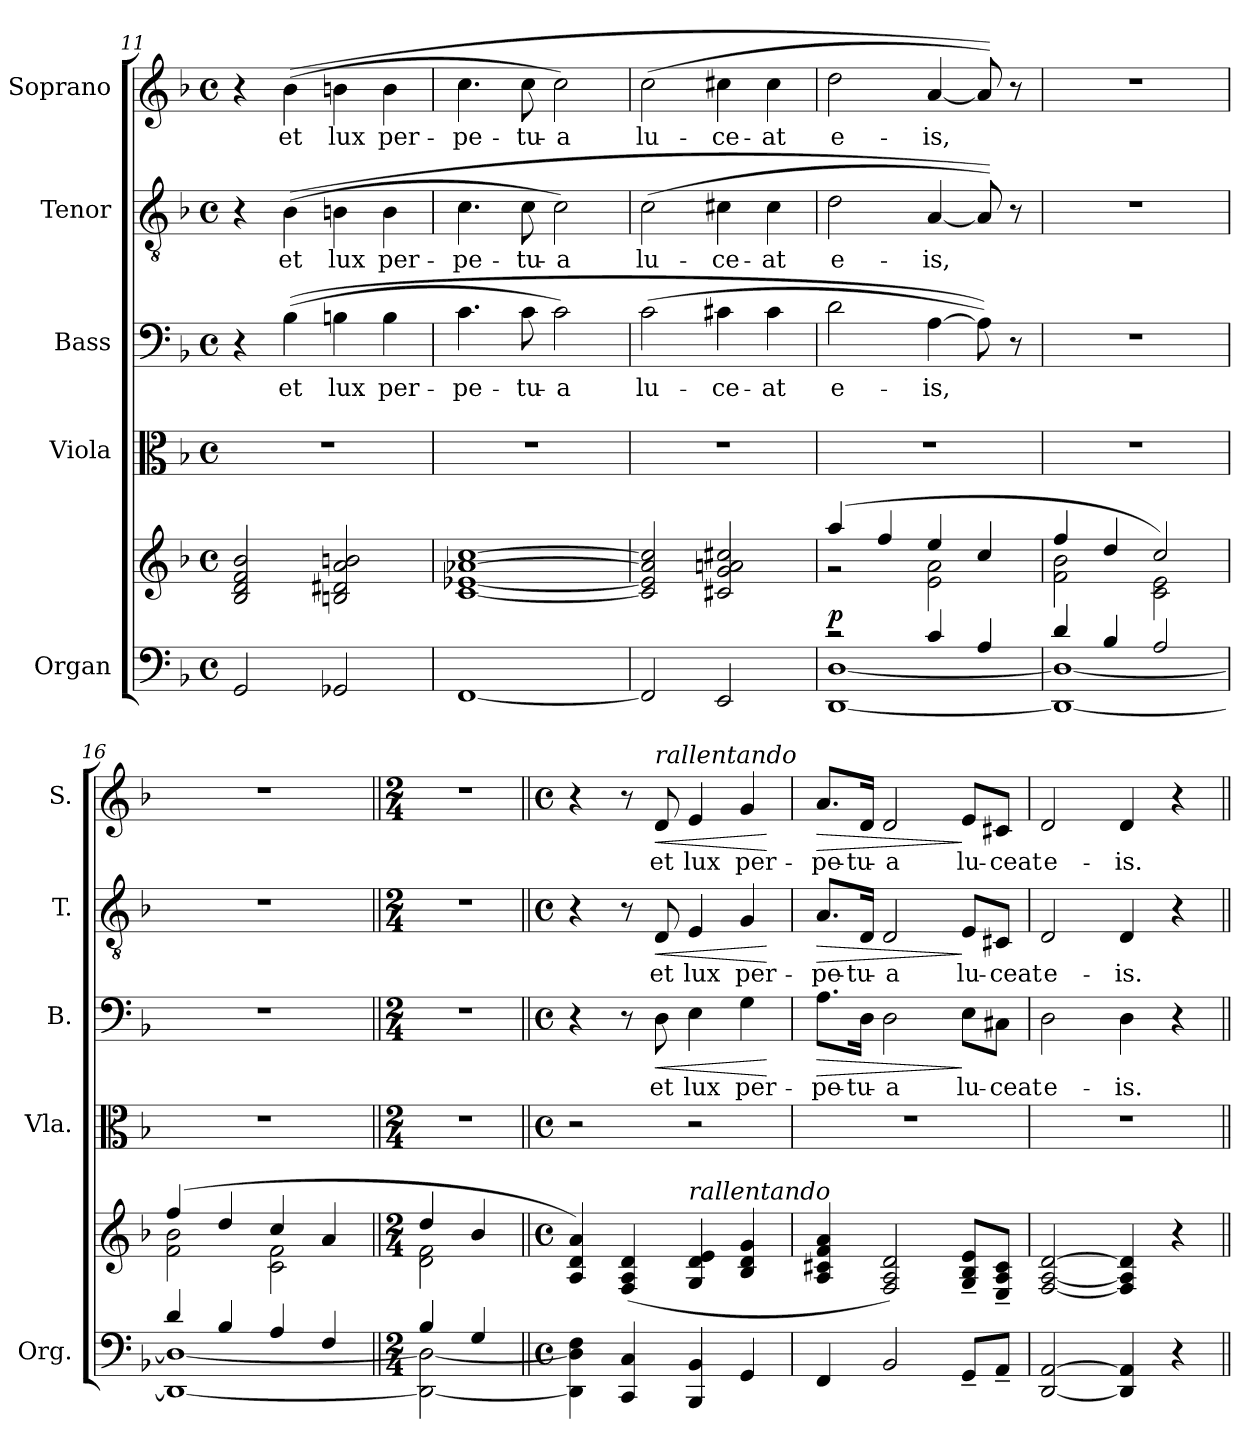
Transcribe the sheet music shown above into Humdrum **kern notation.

**kern	**kern	**dynam	**kern	**kern	**text	**dynam	**kern	**text	**dynam	**kern	**text	**dynam
*part5	*part5	*part5	*part4	*part3	*part3	*part3	*part2	*part2	*part2	*part1	*part1	*part1
*staff6	*staff5	*staff5/6	*staff4	*staff3	*staff3	*staff3	*staff2	*staff2	*staff2	*staff1	*staff1	*staff1
*I"Organ	*	*	*I"Viola	*I"Bass	*	*	*I"Tenor	*	*	*I"Soprano	*	*
*I'Org.	*	*	*I'Vla.	*I'B.	*	*	*I'T.	*	*	*I'S.	*	*
*clefF4	*clefG2	*	*clefC3	*clefF4	*	*	*clefGv2	*	*	*clefG2	*	*
*k[b-]	*k[b-]	*	*k[b-]	*k[b-]	*	*	*k[b-]	*	*	*k[b-]	*	*
*M4/4	*M4/4	*	*M4/4	*M4/4	*	*	*M4/4	*	*	*M4/4	*	*
*met(c)	*met(c)	*	*met(c)	*met(c)	*	*	*met(c)	*	*	*met(c)	*	*
=11	=11	=11	=11	=11	=11	=11	=11	=11	=11	=11	=11	=11
2GG/	2B-/ 2d/ 2f/ 2b-/	.	1r	4r	.	.	4r	.	.	4r	.	.
!	!	!	!	!	!LO:LY:b	!	!	!LO:LY:b	!	!	!LO:LY:b	!
.	.	.	.	(>(>4B-\	et	.	(>(>4B-\	et	.	(>(>4b-\	et	.
!	!	!	!	!	!LO:LY:b	!	!	!LO:LY:b	!	!	!LO:LY:b	!
2GG-X/	2Bn/ 2d#X/ 2a/ 2bn/	.	.	4Bn\	lux	.	4Bn\	lux	.	4bn\	lux	.
!	!	!	!	!	!LO:LY:b	!	!	!LO:LY:b	!	!	!LO:LY:b	!
.	.	.	.	4B\	per-	.	4B\	per-	.	4b\	per-	.
=12	=12	=12	=12	=12	=12	=12	=12	=12	=12	=12	=12	=12
!	!	!	!	!	!LO:LY:b	!	!	!LO:LY:b	!	!	!LO:LY:b	!
[1FF	[1c [1e-X [1a-X [1cc	.	1r	4.c\	-pe-	.	4.c\	-pe-	.	4.cc\	-pe-	.
!	!	!	!	!	!LO:LY:b	!	!	!LO:LY:b	!	!	!LO:LY:b	!
.	.	.	.	8c\	-tu-	.	8c\	-tu-	.	8cc\	-tu-	.
!	!	!	!	!	!LO:LY:b	!	!	!LO:LY:b	!	!	!LO:LY:b	!
.	.	.	.	2c\)	-a	.	2c\)	-a	.	2cc\)	-a	.
=13	=13	=13	=13	=13	=13	=13	=13	=13	=13	=13	=13	=13
!	!	!	!	!	!LO:LY:b	!	!	!LO:LY:b	!	!	!LO:LY:b	!
2FF/]	2c/] 2e-/] 2a-/] 2cc/]	.	1r	(>2c\	lu-	.	(>2c\	lu-	.	(>2cc\	lu-	.
!	!	!	!	!	!LO:LY:b	!	!	!LO:LY:b	!	!	!LO:LY:b	!
2EE/	2c#X/ 2g/ 2an/ 2cc#X/	.	.	4c#X\	-ce-	.	4c#X\	-ce-	.	4cc#X\	-ce-	.
!	!	!	!	!	!LO:LY:b	!	!	!LO:LY:b	!	!	!LO:LY:b	!
.	.	.	.	4c#\	-at	.	4c#\	-at	.	4cc#\	-at	.
=14	=14	=14	=14	=14	=14	=14	=14	=14	=14	=14	=14	=14
*^	*^	*	*	*	*	*	*	*	*	*	*	*
!	!	!	!	!LO:DY:a=2	!	!	!LO:LY:b	!	!	!LO:LY:b	!	!	!LO:LY:b	!
2r	[1DD [1D	(>4aa/	2r	p	1r	2d\	e-	.	2d\	e-	.	2dd\	e-	.
.	.	4ff/	.	.	.	.	.	.	.	.	.	.	.	.
!	!	!	!	!	!	!	!LO:LY:b	!	!	!LO:LY:b	!	!	!LO:LY:b	!
4c/	.	4ee/	2e\ 2a\	.	.	[4A\	-is,	.	[4A/	-is,	.	[4a/	-is,	.
4A/	.	4cc/	.	.	.	8A\]))	.	.	8A/]))	.	.	8a/]))	.	.
.	.	.	.	.	.	8r	.	.	8r	.	.	8r	.	.
=15	=15	=15	=15	=15	=15	=15	=15	=15	=15	=15	=15	=15	=15	=15
4d/	1DD_ 1D_	4ff/	2f\ 2b-\	.	1r	1r	.	.	1r	.	.	1r	.	.
4B-/	.	4dd/	.	.	.	.	.	.	.	.	.	.	.	.
2A/	.	2cc/)	2c\ 2e\	.	.	.	.	.	.	.	.	.	.	.
!!LO:LB:g=z
=16	=16	=16	=16	=16	=16	=16	=16	=16	=16	=16	=16	=16	=16	=16
4d/	1DD_ 1D_	(>4ff/	2f\ 2b-\	.	1r	1r	.	.	1r	.	.	1r	.	.
4B-/	.	4dd/	.	.	.	.	.	.	.	.	.	.	.	.
4A/	.	4cc/	2c\ 2f\	.	.	.	.	.	.	.	.	.	.	.
4F/	.	4a/	.	.	.	.	.	.	.	.	.	.	.	.
=17||	=17||	=17||	=17||	=17||	=17||	=17||	=17||	=17||	=17||	=17||	=17||	=17||	=17||	=17||
*M2/4	*	*M2/4	*	*	*M2/4	*M2/4	*	*	*M2/4	*	*	*M2/4	*	*
4B-/	2DD\_ 2D\_	4dd/	2d\ 2f\	.	2r	2r	.	.	2r	.	.	2r	.	.
4G/	.	4b-/	.	.	.	.	.	.	.	.	.	.	.	.
*	*	*v	*v	*	*	*	*	*	*	*	*	*	*	*
=18||	=18||	=18||	=18||	=18||	=18||	=18||	=18||	=18||	=18||	=18||	=18||	=18||	=18||
*M4/4	*	*M4/4	*	*M4/4	*M4/4	*	*	*M4/4	*	*	*M4/4	*	*
*met(c)	*	*met(c)	*	*met(c)	*met(c)	*	*	*met(c)	*	*	*met(c)	*	*
4ryy	4DD\] 4D\] 4F\	4A/ 4d/ 4a/)	.	2r	4r	.	.	4r	.	.	4r	.	.
4CC/ 4C/	4ryy	(>4F/ 4A/ 4d/	.	.	8r	.	.	8r	.	.	8r	.	.
!	!	!	!	!	!	!	!	!	!	!	!LO:TX:a:i:t=rallentando	!	!
!	!	!	!	!	!	!LO:LY:b	!LO:HP:b	!	!LO:LY:b	!LO:HP:b	!	!LO:LY:b	!LO:HP:b
.	.	.	.	.	8D\	et	<	8D/	et	<	8d/	et	<
*	*	*	*	*	*	*	*	*	*	*	*MM59	*	*
!	!	!LO:TX:a:i:t=rallentando	!	!	!	!	!	!	!	!	!	!	!
!	!	!	!	!	!	!LO:LY:b	!	!	!LO:LY:b	!	!	!LO:LY:b	!
4BBB-/ 4BB-/	2ryy	4G/ 4d/ 4e/	.	2r	4E\	lux	.	4E/	lux	.	4e/	lux	.
*	*	*	*	*	*	*	*	*	*	*	*MM58	*	*
!	!	!	!	!	!	!LO:LY:b	!	!	!LO:LY:b	!	!	!LO:LY:b	!
4GG/	.	4B-/ 4d/ 4g/	.	.	4G\	per-	.	4G/	per-	.	4g/	per-	.
*v	*v	*	*	*	*	*	*	*	*	*	*	*	*
.	.	.	.	.	.	[	.	.	[	.	.	[
=19	=19	=19	=19	=19	=19	=19	=19	=19	=19	=19	=19	=19
*	*	*	*	*	*	*	*	*	*	*MM57	*	*
!	!	!	!	!	!LO:LY:b	!LO:HP:b	!	!LO:LY:b	!LO:HP:b	!	!LO:LY:b	!LO:HP:b
4FF/	4A/ 4c#X/ 4f/ 4a/	.	1r	8.A\L	-pe-	>	8.A/L	-pe-	>	8.a/L	-pe-	>
!	!	!	!	!	!LO:LY:b	!	!	!LO:LY:b	!	!	!LO:LY:b	!
.	.	.	.	16D\Jk	-tu-	.	16D/Jk	-tu-	.	16d/Jk	-tu-	.
*	*	*	*	*	*	*	*	*	*	*MM55	*	*
!	!	!	!	!	!LO:LY:b	!	!	!LO:LY:b	!	!	!LO:LY:b	!
2BB-/	2F/ 2A/ 2d/)	.	.	2D\	-a	.	2D/	-a	.	2d/	-a	.
!	!	!	!	!	!LO:LY:b	!	!	!LO:LY:b	!	!	!LO:LY:b	!
8GG~/L	8G/~ 8B-/~ 8e/~L	.	.	8E\L	lu-	]	8E/L	lu-	]	8e/L	lu-	]
*	*	*	*	*	*	*	*	*	*	*MM54	*	*
!	!	!	!	!	!LO:LY:b	!	!	!LO:LY:b	!	!	!LO:LY:b	!
8AA~/J	8E/~ 8A/~ 8c#/~J	.	.	8C#X\J	-ceat	.	8C#X/J	-ceat	.	8c#X/J	-ceat	.
=20	=20	=20	=20	=20	=20	=20	=20	=20	=20	=20	=20	=20
*	*	*	*	*	*	*	*	*	*	*MM50	*	*
!	!	!	!	!	!LO:LY:b	!	!	!LO:LY:b	!	!	!LO:LY:b	!
[2DD/ [2AA/	[2F/ [2A/ [2d/	.	1r	2D\	e-	.	2D/	e-	.	2d/	e-	.
!	!	!	!	!	!LO:LY:b	!	!	!LO:LY:b	!	!	!LO:LY:b	!
4DD/] 4AA/]	4F/] 4A/] 4d/]	.	.	4D\	-is.	.	4D/	-is.	.	4d/	-is.	.
4r	4r	.	.	4r	.	.	4r	.	.	4r	.	.
=||	=||	=||	=||	=||	=||	=||	=||	=||	=||	=||	=||	=||
*-	*-	*-	*-	*-	*-	*-	*-	*-	*-	*-	*-	*-
